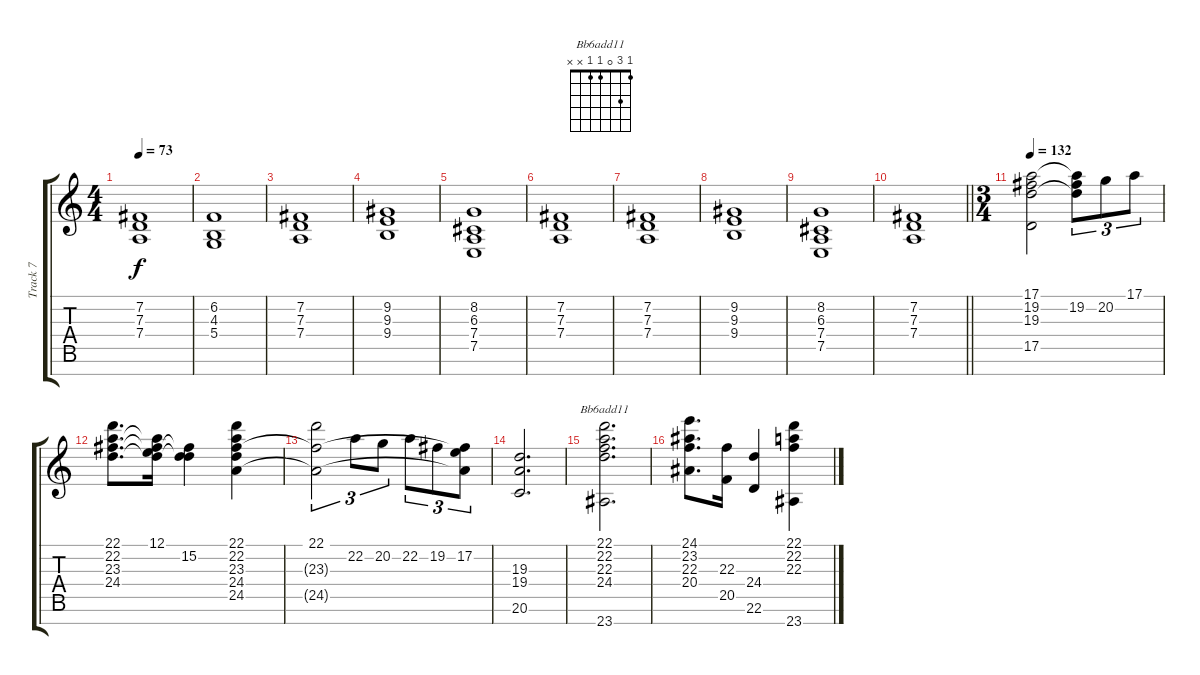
\track ("Track 7" "Track 7") {instrument percussiveorgan}
\staff {score tabs}
\tuning (E4 B3 G3 D3 A2 E2 B1) {hide}
\chord ("Bb6add11" 1 3 0 1 1 x x)
\ts (4 4)
\tempo 73
\clef g2
\ks c
(7.2 7.3 7.4).1{dy f} |
(6.2 4.3 5.4).1 |
(7.2 7.3 7.4).1 |
(9.2 9.3 9.4).1 |
(8.2 6.3 7.4 7.5).1 |
(7.2 7.3 7.4).1 |
(7.2 7.3 7.4).1 |
(9.2 9.3 9.4).1 |
(8.2 6.3 7.4 7.5).1 |
\barLineRight lightlight
(7.2 7.3 7.4).1 |
\ts (3 4)
\tempo 132
(17.1 19.2 19.3 17.5).2{volume 13} (17.1{t} 19.2 19.3{t}).8{tu (3 2)} 20.2.8{tu (3 2)} 17.1.8{tu (3 2)} |
(22.1 22.2 23.3 24.4).8{d} (12.1 22.2{t} 23.3{t} 24.4{t}).16 (15.2 23.3{t} 24.4{t}).4 (22.1 22.2 23.3 24.4 24.5).4 |
(22.1 23.3{t} 24.5{t}).2{tu (3 2)} 22.2.8{tu (3 2)} 20.2.8{tu (3 2)} 22.2.8{tu (3 2)} 19.2.8{tu (3 2)} (17.2 23.3{t} 24.5{t}).8{tu (3 2)} |
(19.3 19.4 20.6).2{d} |
(22.1 22.2 22.3 24.4 23.7).2{d ch "Bb6add11"} |
(24.1 23.2 22.3 20.4).8{d} (22.3 20.5).16 (24.4 22.6).4 (22.1 22.2 22.3 23.7).4
